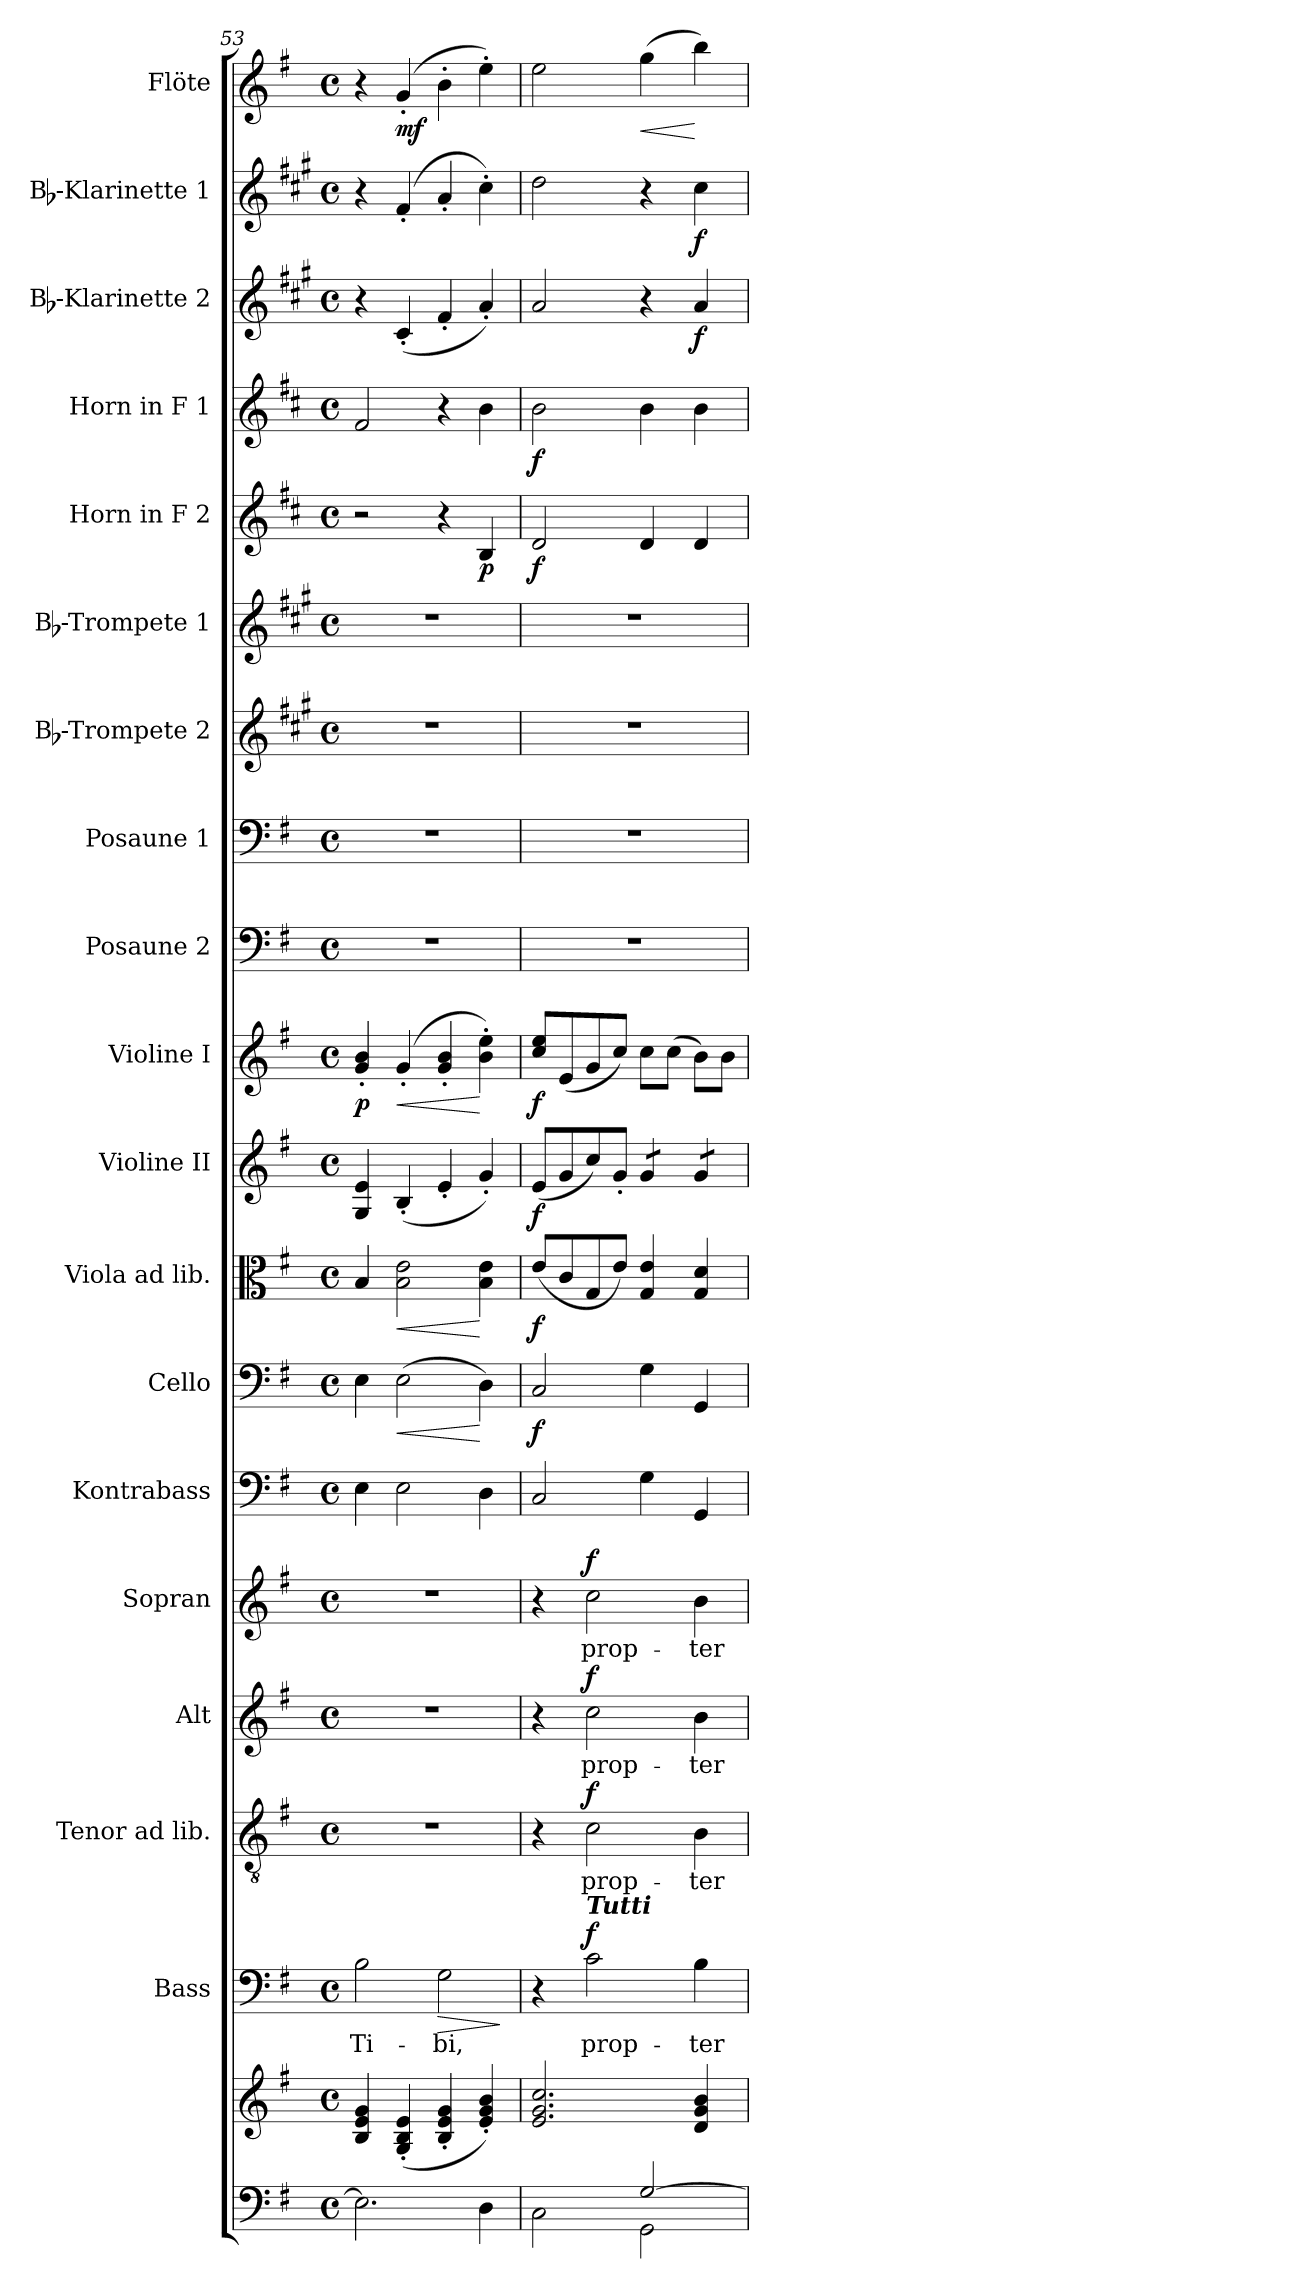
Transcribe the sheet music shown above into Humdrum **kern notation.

**kern	**kern	**kern	**text	**dynam	**kern	**text	**dynam	**kern	**text	**dynam	**kern	**text	**dynam	**kern	**kern	**dynam	**kern	**dynam	**kern	**dynam	**kern	**dynam	**kern	**kern	**kern	**kern	**kern	**dynam	**kern	**dynam	**kern	**dynam	**kern	**dynam	**kern	**dynam
*part19	*part19	*part18	*part18	*part18	*part17	*part17	*part17	*part16	*part16	*part16	*part15	*part15	*part15	*part14	*part13	*part13	*part12	*part12	*part11	*part11	*part10	*part10	*part9	*part8	*part7	*part6	*part5	*part5	*part4	*part4	*part3	*part3	*part2	*part2	*part1	*part1
*staff20	*staff19	*staff18	*staff18	*staff18	*staff17	*staff17	*staff17	*staff16	*staff16	*staff16	*staff15	*staff15	*staff15	*staff14	*staff13	*staff13	*staff12	*staff12	*staff11	*staff11	*staff10	*staff10	*staff9	*staff8	*staff7	*staff6	*staff5	*staff5	*staff4	*staff4	*staff3	*staff3	*staff2	*staff2	*staff1	*staff1
*	*	*I"Bass	*	*	*I"Tenor ad lib.	*	*	*I"Alt	*	*	*I"Sopran	*	*	*I"Kontrabass	*I"Cello	*	*I"Viola ad lib.	*	*I"Violine II	*	*I"Violine I	*	*I"Posaune 2	*I"Posaune 1	*I"Bb-Trompete 2	*I"Bb-Trompete 1	*I"Horn in F 2	*	*I"Horn in F 1	*	*I"Bb-Klarinette 2	*	*I"Bb-Klarinette 1	*	*I"Flöte	*
*	*	*I'B.	*	*	*I'T.	*	*	*I'A.	*	*	*I'S.	*	*	*I'Kb.	*	*	*I'Vla.	*	*I'Vl. II	*	*I'Vl. I	*	*I'Pos. 2	*I'Pos. 1	*I'Bb Trp. 2	*I'Bb Trp. 1	*	*	*	*	*I'Bb Kl. 2	*	*I'Bb Kl. 1	*	*I'Fl.	*
*clefF4	*clefG2	*clefF4	*	*	*clefGv2	*	*	*clefG2	*	*	*clefG2	*	*	*clefF4	*clefF4	*	*clefC3	*	*clefG2	*	*clefG2	*	*clefF4	*clefF4	*clefG2	*clefG2	*clefG2	*	*clefG2	*	*clefG2	*	*clefG2	*	*clefG2	*
*	*	*	*	*	*	*	*	*	*	*	*	*	*	*ITrd7c12	*	*	*	*	*	*	*	*	*	*	*ITrd1c2	*ITrd1c2	*ITrd4c7	*	*ITrd4c7	*	*ITrd1c2	*	*ITrd1c2	*	*	*
*k[f#]	*k[f#]	*k[f#]	*	*	*k[f#]	*	*	*k[f#]	*	*	*k[f#]	*	*	*k[f#]	*k[f#]	*	*k[f#]	*	*k[f#]	*	*k[f#]	*	*k[f#]	*k[f#]	*k[f#]	*k[f#]	*k[f#]	*	*k[f#]	*	*k[f#]	*	*k[f#]	*	*k[f#]	*
*G:	*G:	*G:	*	*	*G:	*	*	*G:	*	*	*G:	*	*	*G:	*G:	*	*G:	*	*G:	*	*G:	*	*G:	*G:	*G:	*G:	*G:	*	*G:	*	*G:	*	*G:	*	*G:	*
*M4/4	*M4/4	*M4/4	*	*	*M4/4	*	*	*M4/4	*	*	*M4/4	*	*	*M4/4	*M4/4	*	*M4/4	*	*M4/4	*	*M4/4	*	*M4/4	*M4/4	*M4/4	*M4/4	*M4/4	*	*M4/4	*	*M4/4	*	*M4/4	*	*M4/4	*
*met(c)	*met(c)	*met(c)	*	*	*met(c)	*	*	*met(c)	*	*	*met(c)	*	*	*met(c)	*met(c)	*	*met(c)	*	*met(c)	*	*met(c)	*	*met(c)	*met(c)	*met(c)	*met(c)	*met(c)	*	*met(c)	*	*met(c)	*	*met(c)	*	*met(c)	*
=53	=53	=53	=53	=53	=53	=53	=53	=53	=53	=53	=53	=53	=53	=53	=53	=53	=53	=53	=53	=53	=53	=53	=53	=53	=53	=53	=53	=53	=53	=53	=53	=53	=53	=53	=53	=53
!	!	!	!LO:LY:b	!	!	!	!	!	!	!	!	!	!	!	!	!	!	!	!	!	!	!LO:DY:b	!	!	!	!	!	!	!	!	!	!	!	!	!	!
2.E\]	4B/ 4e/ 4g/	2B\	Ti-	.	1r	.	.	1r	.	.	1r	.	.	4EE\	4E\	.	4B/	.	4G/ 4e/	.	4g/'< 4b/'<	p	1r	1r	1r	1r	2r	.	2B/	.	4r	.	4r	.	4r	.
!	!	!	!	!	!	!	!	!	!	!	!	!	!	!	!	!LO:HP:b	!	!LO:HP:b	!	!	!	!LO:HP:b	!	!	!	!	!	!	!	!	!	!	!	!	!	!LO:DY:b
.	(<4G/'< 4B/'< 4e/'<	.	.	.	.	.	.	.	.	.	.	.	.	2EE\	(>2E\	<	2B\ 2e\	<	(<4B'</	.	(4g'</	<	.	.	.	.	.	.	.	.	(<4B'</	.	(4e'</	.	(4g'</	mf
!	!	!	!LO:LY:b	!LO:HP:b	!	!	!	!	!	!	!	!	!	!	!	!	!	!	!	!	!	!	!	!	!	!	!	!	!	!	!	!	!	!	!	!
.	4B/'< 4e/'< 4g/'<	2G\	-bi,	>	.	.	.	.	.	.	.	.	.	.	.	.	.	.	4e'</	.	4g/'< 4b/'<	.	.	.	.	.	4r	.	4r	.	4e'</	.	4g'</	.	4b'>\	.
!	!	!	!	!	!	!	!	!	!	!	!	!	!	!	!	!	!	!	!	!	!	!	!	!	!	!	!	!LO:DY:b	!	!	!	!	!	!	!	!
4D\	4e/'< 4g/'< 4b/'<)	.	.	.	.	.	.	.	.	.	.	.	.	4DD\	4D\)	[	4B\ 4e\	[	4g'</)	.	4b\'> 4ee\'>)	[	.	.	.	.	4E/	p	4e\	.	4g'</)	.	4b'>\)	.	4ee'>\)	.
.	.	.	.	]	.	.	.	.	.	.	.	.	.	.	.	.	.	.	.	.	.	.	.	.	.	.	.	.	.	.	.	.	.	.	.	.
=54	=54	=54	=54	=54	=54	=54	=54	=54	=54	=54	=54	=54	=54	=54	=54	=54	=54	=54	=54	=54	=54	=54	=54	=54	=54	=54	=54	=54	=54	=54	=54	=54	=54	=54	=54	=54
*^	*	*	*	*	*	*	*	*	*	*	*	*	*	*	*	*	*	*	*	*	*	*	*	*	*	*	*	*	*	*	*	*	*	*	*	*
!	!	!	!	!	!	!	!	!	!	!	!	!	!	!	!	!	!LO:DY:b	!	!LO:DY:b	!	!LO:DY:b	!	!LO:DY:b	!	!	!	!	!	!LO:DY:b	!	!LO:DY:b	!	!	!	!	!	!
2ryy	2C\	2.e/ 2.g/ 2.cc/	4r	.	.	4r	.	.	4r	.	.	4r	.	.	2CC/	2C/	f	(<8e/L	f	(<8e/L	f	8cc/ 8ee/L	f	1r	1r	1r	1r	2G/	f	2e\	f	2g/	.	2cc\	.	2ee\	.
.	.	.	.	.	.	.	.	.	.	.	.	.	.	.	.	.	.	8c/	.	8g/	.	(<8e/	.	.	.	.	.	.	.	.	.	.	.	.	.	.	.
!	!	!	!LO:TX:a:Bi:t=Tutti	!	!	!	!	!	!	!	!	!	!	!	!	!	!	!	!	!	!	!	!	!	!	!	!	!	!	!	!	!	!	!	!	!	!
!	!	!	!	!LO:LY:b	!LO:DY:a	!	!LO:LY:b	!LO:DY:a	!	!LO:LY:b	!LO:DY:a	!	!LO:LY:b	!LO:DY:a	!	!	!	!	!	!	!	!	!	!	!	!	!	!	!	!	!	!	!	!	!	!	!
.	.	.	2c\	prop-	f	2c\	prop-	f	2cc\	prop-	f	2cc\	prop-	f	.	.	.	8G/	.	8cc/)	.	8g/	.	.	.	.	.	.	.	.	.	.	.	.	.	.	.
.	.	.	.	.	.	.	.	.	.	.	.	.	.	.	.	.	.	8e/J)	.	8g'</J	.	8cc/J)	.	.	.	.	.	.	.	.	.	.	.	.	.	.	.
!	!	!	!	!	!	!	!	!	!	!	!	!	!	!	!	!	!	!	!	!	!	!	!	!	!	!	!	!	!	!	!	!	!	!	!	!	!LO:HP:b
*	*	*	*	*	*	*	*	*	*	*	*	*	*	*	*	*	*	*	*	*tremolo	*	*	*	*	*	*	*	*	*	*	*	*	*	*	*	*	*
[>2G/	2GG\	.	.	.	.	.	.	.	.	.	.	.	.	.	4GG\	4G\	.	4G/ 4e/	.	8g/L	.	8cc\L	.	.	.	.	.	4G/	.	4e\	.	4r	.	4r	.	(>4gg\	<
.	.	.	.	.	.	.	.	.	.	.	.	.	.	.	.	.	.	.	.	8g/J	.	(>8cc\J	.	.	.	.	.	.	.	.	.	.	.	.	.	.	.
!	!	!	!	!LO:LY:b	!	!	!LO:LY:b	!	!	!LO:LY:b	!	!	!LO:LY:b	!	!	!	!	!	!	!	!	!	!	!	!	!	!	!	!	!	!	!	!LO:DY:b	!	!LO:DY:b	!	!
.	.	4d/ 4g/ 4b/	4B\	-ter	.	4B\	-ter	.	4b\	-ter	.	4b\	-ter	.	4GGG/	4GG/	.	4G/ 4d/	.	8g/L	.	8b\L)	.	.	.	.	.	4G/	.	4e\	.	4g/	f	4b\	f	4bb\)	[
.	.	.	.	.	.	.	.	.	.	.	.	.	.	.	.	.	.	.	.	8g/J	.	8b\J	.	.	.	.	.	.	.	.	.	.	.	.	.	.	.
*	*	*	*	*	*	*	*	*	*	*	*	*	*	*	*	*	*	*	*	*Xtremolo	*	*	*	*	*	*	*	*	*	*	*	*	*	*	*	*	*
*v	*v	*	*	*	*	*	*	*	*	*	*	*	*	*	*	*	*	*	*	*	*	*	*	*	*	*	*	*	*	*	*	*	*	*	*	*	*
=	=	=	=	=	=	=	=	=	=	=	=	=	=	=	=	=	=	=	=	=	=	=	=	=	=	=	=	=	=	=	=	=	=	=	=	=
*-	*-	*-	*-	*-	*-	*-	*-	*-	*-	*-	*-	*-	*-	*-	*-	*-	*-	*-	*-	*-	*-	*-	*-	*-	*-	*-	*-	*-	*-	*-	*-	*-	*-	*-	*-	*-
